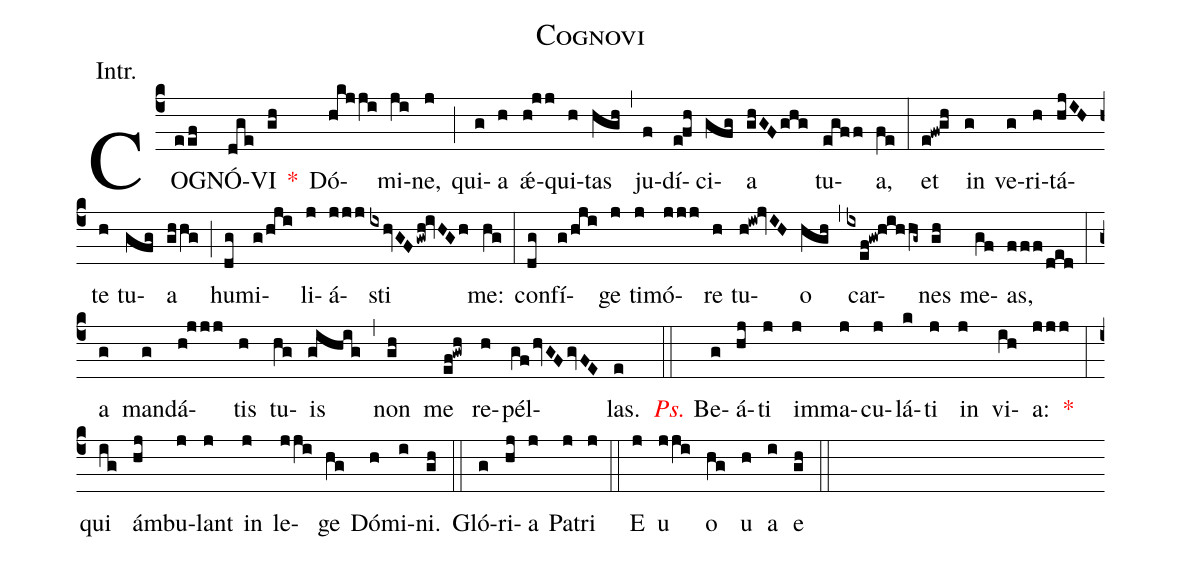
name:Cognovi;
annotation:Intr.;
mode:III.;
office-part:Introit;
%%
(c4) CO(eef)GNÓ(dge)VI(gh) <v>\red{*}</v>() Dó(hkjji)mi(ji)ne,(j) (;) qui(g)a(h) <sp>'ae</sp>(h!jj)qui(h)tas(hgh) (,) ju(f)dí(e!fh)ci(gfg)a(ghGFghg) tu(egff)a,(fe) (:) et(e!fw!gh) in(g) ve(g)ri(h)tá(hjIH)te(h) tu(gfg)a(ghhg) (;) hu(dg)mi(g/hji)li(j)á(jjj)sti(ixhvGFgwh!ivHGh) me:(hg) (:) con(dg)fí(g/hji)ge(j) ti(j)mó(jjj)re(h) tu(h!iw!jvIH)o(hgh) (,) car(ixef!gw!hihhg~)nes(gh) me(gf)as,(fff/ded) (:) a(g) man(g)dá(h!jjj)tis(h) tu(hg)is(gihig) (,) non(gh) me(ef!gwh) re(h)pél(gfhvGFgvFE)las.(e) (::) <v>\redit{Ps.}</v> Be(g)á(hj)ti(j) im(j)ma(j)cu(j)lá(k)ti(j) in(j) vi(ih)a:(jjj) <v>\red{*}</v>(:) qui(ig) ám(hj)bu(j)lant(j) in(j) le(jji)ge(hg) Dó(h)mi(i)ni.(gh) (::) Gló(g)ri(hj)a(j) Pa(j)tri(j) (::) E(j) u(jji) o(hg) u(h) a(i) e(gh) (::)
